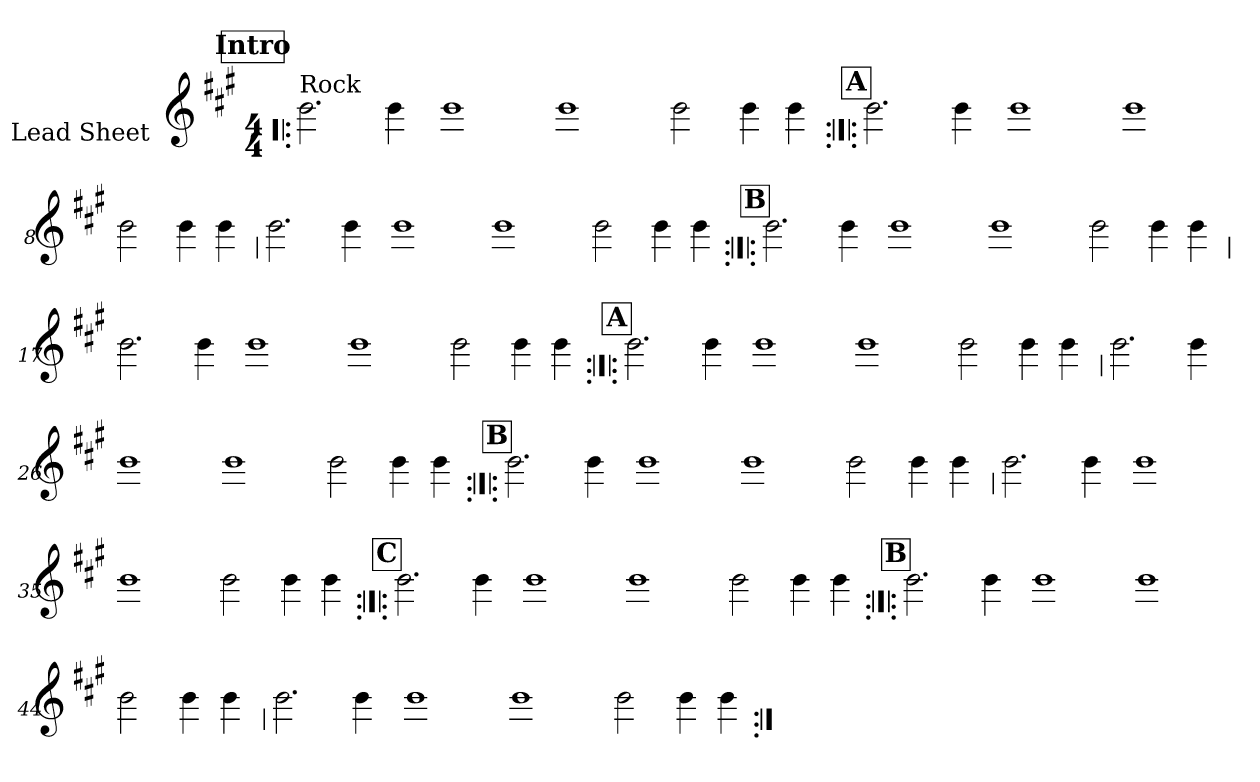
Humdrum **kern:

**kern
*part1
*staff1
*I"Lead Sheet
*stria0
*clefG2
*k[f#c#g#]
*A:
*M4/4
*MM150
!!LO:REH:place=s1:a:t=Intro
=1!|:
!LO:TX:a:t=Rock
2.b
4b
=2-
1b
=3-
1b
=4-
2b
4b
4b
!!LO:LB:g=z
!!LO:REH:place=s1:a:t=A
=5:|!|:
2.b
4b
=6-
1b
=7-
1b
=8-
2b
4b
4b
!!LO:LB:g=z
=9
2.b
4b
=10-
1b
=11-
1b
=12-
2b
4b
4b
!!LO:LB:g=z
!!LO:REH:place=s1:a:t=B
=13:|!|:
2.b
4b
=14-
1b
=15-
1b
=16-
2b
4b
4b
!!LO:LB:g=z
=17
2.b
4b
=18-
1b
=19-
1b
=20-
2b
4b
4b
!!LO:LB:g=z
!!LO:REH:place=s1:a:t=A
=21:|!|:
2.b
4b
=22-
1b
=23-
1b
=24-
2b
4b
4b
!!LO:LB:g=z
=25
2.b
4b
=26-
1b
=27-
1b
=28-
2b
4b
4b
!!LO:LB:g=z
!!LO:REH:place=s1:a:t=B
=29:|!|:
2.b
4b
=30-
1b
=31-
1b
=32-
2b
4b
4b
!!LO:LB:g=z
=33
2.b
4b
=34-
1b
=35-
1b
=36-
2b
4b
4b
!!LO:LB:g=z
!!LO:REH:place=s1:a:t=C
=37:|!|:
2.b
4b
=38-
1b
=39-
1b
=40-
2b
4b
4b
!!LO:LB:g=z
!!LO:REH:place=s1:a:t=B
=41:|!|:
2.b
4b
=42-
1b
=43-
1b
=44-
2b
4b
4b
!!LO:LB:g=z
=45
2.b
4b
=46-
1b
=47-
1b
=48-
2b
4b
4b
=:|!
*-
